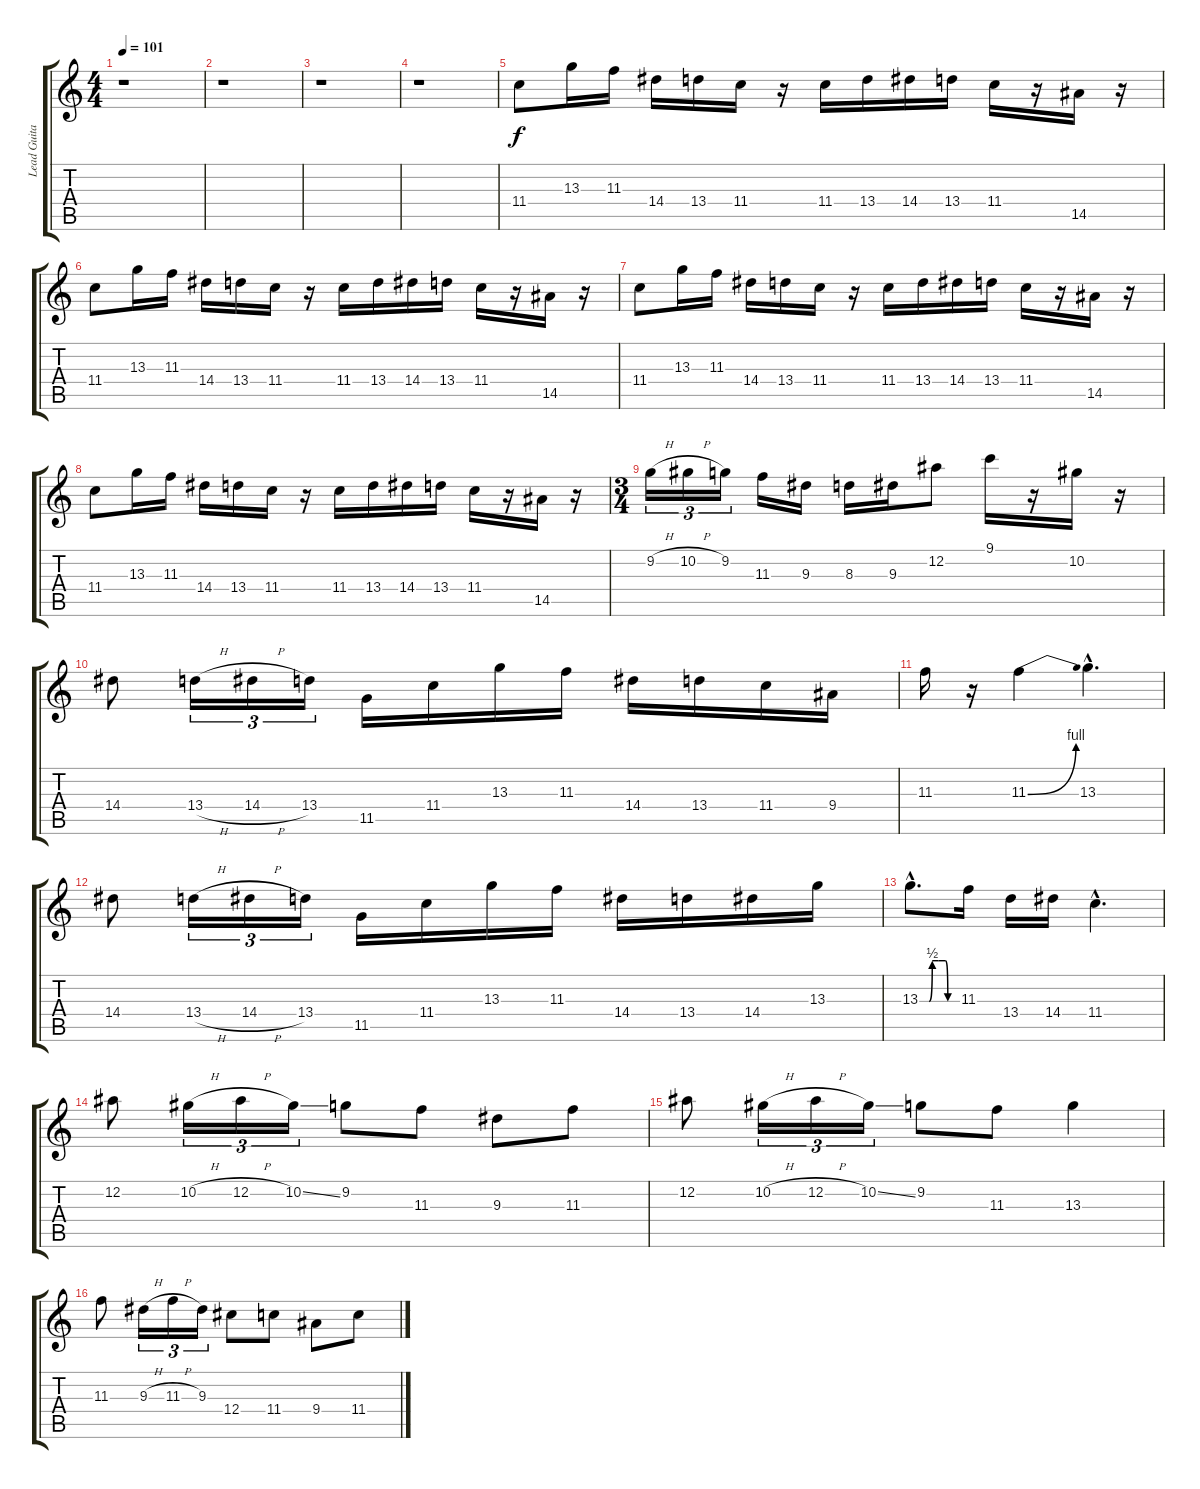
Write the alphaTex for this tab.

\track ("Lead Guitar" "Lead Guita") {instrument distortionguitar}
\staff {score tabs}
\tuning (Eb4 Bb3 Gb3 Db3 Ab2 Eb2) {hide}
\ts (4 4)
\tempo 101
\clef g2
\ks c
r.1{dy f} |
r.1 |
r.1 |
r.1 |
11.4.8 13.3.16 11.3.16 14.4.16 13.4.16 11.4.16 r.16 11.4.16 13.4.16 14.4.16 13.4.16 11.4.16 r.16 14.5.16 r.16 |
11.4.8 13.3.16 11.3.16 14.4.16 13.4.16 11.4.16 r.16 11.4.16 13.4.16 14.4.16 13.4.16 11.4.16 r.16 14.5.16 r.16 |
11.4.8 13.3.16 11.3.16 14.4.16 13.4.16 11.4.16 r.16 11.4.16 13.4.16 14.4.16 13.4.16 11.4.16 r.16 14.5.16 r.16 |
11.4.8 13.3.16 11.3.16 14.4.16 13.4.16 11.4.16 r.16 11.4.16 13.4.16 14.4.16 13.4.16 11.4.16 r.16 14.5.16 r.16 |
\ts (3 4)
9.2{h}.16{tu (3 2)} 10.2{h}.16{tu (3 2)} 9.2.16{tu (3 2)} 11.3.16 9.3.16 8.3.16 9.3.16 12.2.8 9.1.16 r.16 10.2.16 r.16 |
14.4.8 13.4{h}.16{tu (3 2)} 14.4{h}.16{tu (3 2)} 13.4.16{tu (3 2)} 11.5.16 11.4.16 13.3.16 11.3.16 14.4.16 13.4.16 11.4.16 9.4.16 |
11.3.16 r.16 11.3{be (bend 0 0 60 4)}.4 13.3{hac}.4{d} |
14.4.8 13.4{h}.16{tu (3 2)} 14.4{h}.16{tu (3 2)} 13.4.16{tu (3 2)} 11.5.16 11.4.16 13.3.16 11.3.16 14.4.16 13.4.16 14.4.16 13.3.16 |
13.3{be (custom 0 0 15 0 20 2 30 2 41 2 45 0 60 0) hac}.8{d} 11.3.16 13.4.16 14.4.16 11.4{hac}.4{d} |
12.2.8 10.2{h}.16{tu (3 2)} 12.2{h}.16{tu (3 2)} 10.2{ss}.16{tu (3 2)} 9.2.8 11.3.8 9.3.8 11.3.8 |
12.2.8 10.2{h}.16{tu (3 2)} 12.2{h}.16{tu (3 2)} 10.2{ss}.16{tu (3 2)} 9.2.8 11.3.8 13.3.4 |
11.3.8 9.3{h}.16{tu (3 2)} 11.3{h}.16{tu (3 2)} 9.3.16{tu (3 2)} 12.4.8 11.4.8 9.4.8 11.4.8
